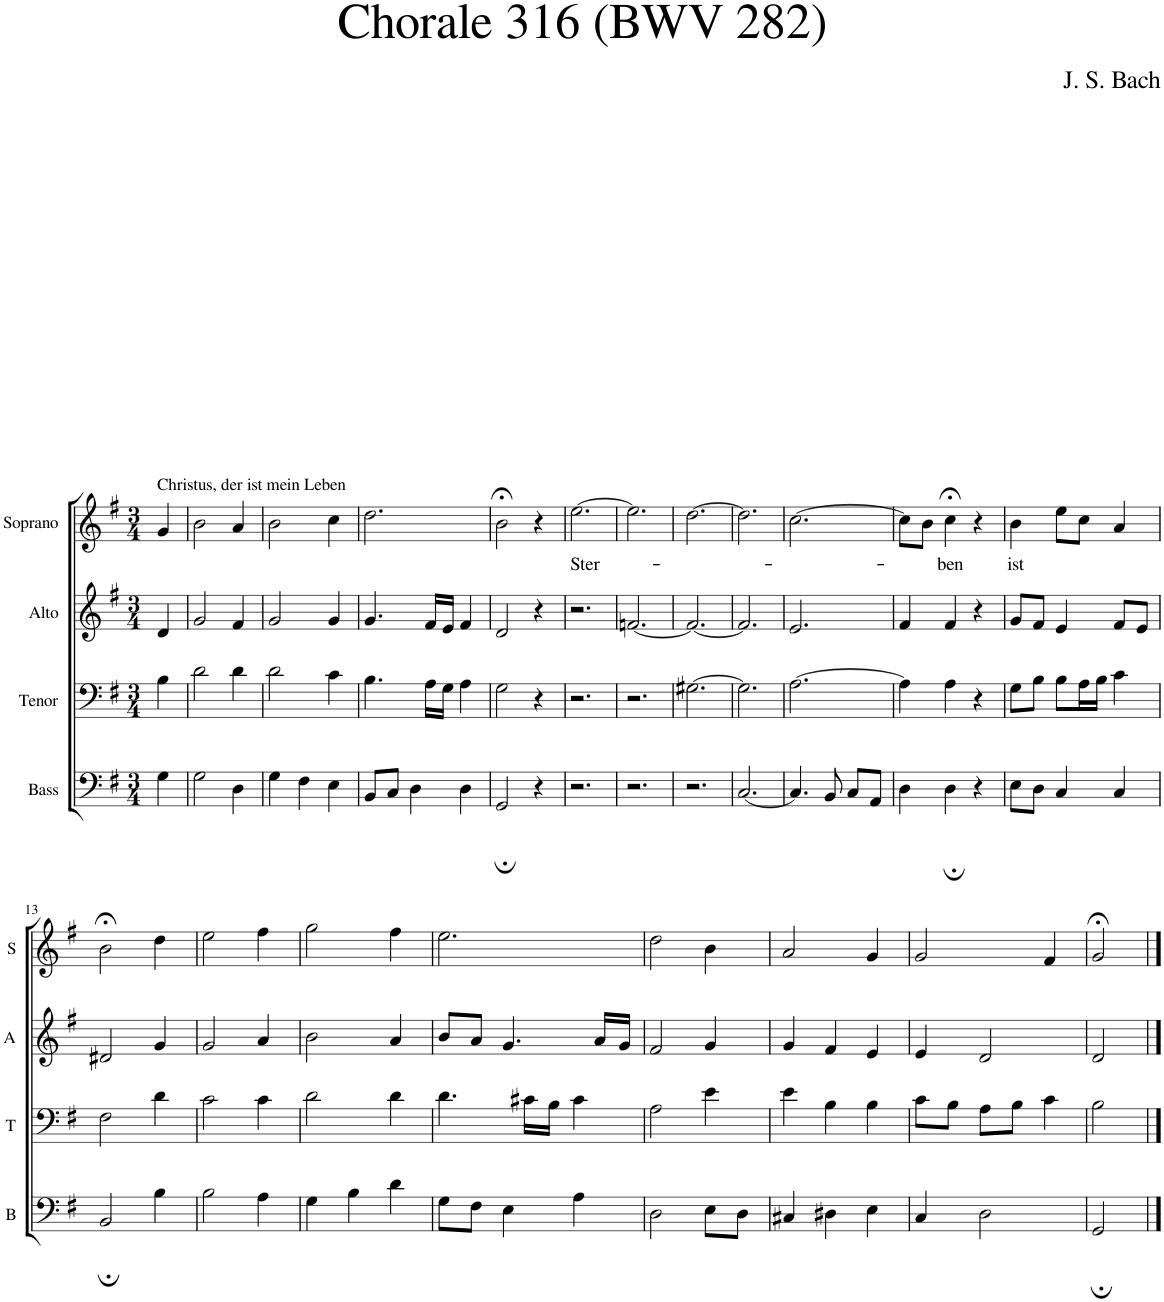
**kern	**kern	**kern	**kern	**text
*part4	*part3	*part2	*part1	*part1
*staff4	*staff3	*staff2	*staff1	*staff1
*I"Bass	*I"Tenor	*I"Alto	*I"Soprano	*
*I'B	*I'T	*I'A	*I'S	*
*clefF4	*clefF4	*clefG2	*clefG2	*
*k[f#]	*k[f#]	*k[f#]	*k[f#]	*
*M3/4	*M3/4	*M3/4	*M3/4	*
=1	=1	=1	=1	=1
!	!	!	!LO:TX:a:t=Christus, der ist mein Leben	!
4G\	4B\	4d/	4g/	.
=2	=2	=2	=2	=2
2G\	2d\	2g/	2b\	.
4D\	4d\	4f#/	4a/	.
=3	=3	=3	=3	=3
4G\	2d\	2g/	2b\	.
4F#\	.	.	.	.
4E\	4c\	4g/	4cc\	.
=4	=4	=4	=4	=4
8BB/L	4.B\	4.g/	2.dd\	.
8C/J	.	.	.	.
4D\	.	.	.	.
.	16A\LL	16f#/LL	.	.
.	16G\JJ	16e/JJ	.	.
4D\	4A\	4f#/	.	.
=5	=5	=5	=5	=5
2GG;/	2G\	2d/	2b;<\	.
4r	4r	4r	4r	.
=6	=6	=6	=6	=6
!	!	!	!	!LO:LY:b
2.r	2.r	2.r	[2.ee\	Ster-
=7	=7	=7	=7	=7
2.r	2.r	[2.fn/	2.ee\]	.
=8	=8	=8	=8	=8
2.r	[2.G#X\	2.f/_	[2.dd\	.
=9	=9	=9	=9	=9
[2.C/	2.G#\]	2.f/]	2.dd\]	.
=10	=10	=10	=10	=10
4.C/]	[2.A\	2.e/	[2.cc\	.
8BB/	.	.	.	.
8C/L	.	.	.	.
8AA/J	.	.	.	.
=11	=11	=11	=11	=11
4D\	4A\]	4f#/	8cc\L]	.
.	.	.	8b\J	.
!	!	!	!	!LO:LY:b
4D;\	4A\	4f#/	4cc;<\	-ben
4r	4r	4r	4r	.
=12	=12	=12	=12	=12
!	!	!	!	!LO:LY:b
8E\L	8G\L	8g/L	4b\	ist
8D\J	8B\J	8f#/J	.	.
4C/	8B\L	4e/	8ee\L	.
.	16A\L	.	8cc\J	.
.	16B\JJ	.	.	.
4C/	4c\	8f#/L	4a/	.
.	.	8e/J	.	.
!!LO:LB:g=z
=13	=13	=13	=13	=13
2BB;/	2F#\	2d#X/	2b;<\	.
4B\	4d\	4g/	4dd\	.
=14	=14	=14	=14	=14
2B\	2c\	2g/	2ee\	.
4A\	4c\	4a/	4ff#\	.
=15	=15	=15	=15	=15
4G\	2d\	2b\	2gg\	.
4B\	.	.	.	.
4d\	4d\	4a/	4ff#\	.
=16	=16	=16	=16	=16
8G\L	4.d\	8b/L	2.ee\	.
8F#\J	.	8a/J	.	.
4E\	.	4.g/	.	.
.	16c#X\LL	.	.	.
.	16B\JJ	.	.	.
4A\	4c#\	.	.	.
.	.	16a/LL	.	.
.	.	16g/JJ	.	.
=17	=17	=17	=17	=17
2D\	2A\	2f#/	2dd\	.
8E\L	4e\	4g/	4b\	.
8D\J	.	.	.	.
=18	=18	=18	=18	=18
4C#X/	4e\	4g/	2a/	.
4D#X\	4B\	4f#/	.	.
4E\	4B\	4e/	4g/	.
=19	=19	=19	=19	=19
4C/	8c\L	4e/	2g/	.
.	8B\J	.	.	.
2D\	8A\L	2d/	.	.
.	8B\J	.	.	.
.	4c\	.	4f#/	.
=20	=20	=20	=20	=20
2GG;/	2B\	2d/	2g;</	.
==	==	==	==	==
*-	*-	*-	*-	*-
